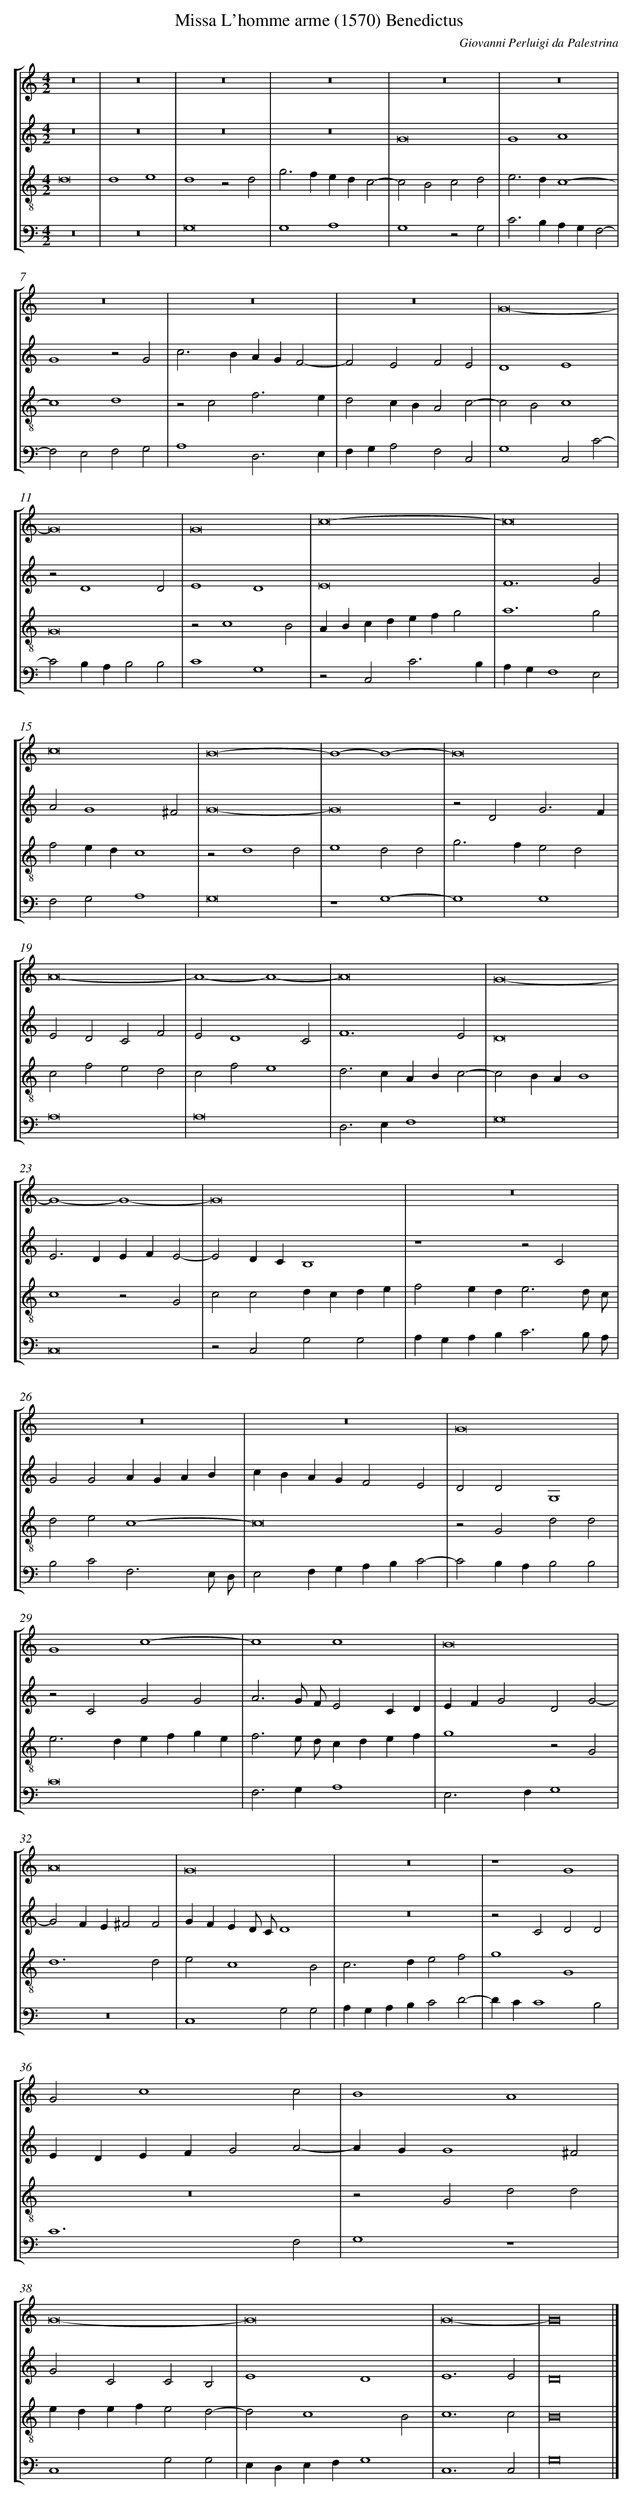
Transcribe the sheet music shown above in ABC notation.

X:1
T: Missa L'homme arme (1570) Benedictus
C: Giovanni Perluigi da Palestrina
L: 1/4
M: 4/2
%%staves [1 2 3 4]
V: 1 clef=treble
V: 2 clef=treble
V: 3 clef=treble-8
V: 4 clef=bass
K: C
[V:1] z8 |
[V:2] z8 |
[V:3] d8 |
[V:4] z8 |
[V:1] z8 |
[V:2] z8 |
[V:3] d4e4 |
[V:4] z8 |
[V:1] z8 |
[V:2] z8 |
[V:3] d4z2d2 |
[V:4] G,8 |
[V:1] z8 |
[V:2] z8 |
[V:3] g2>f2edc2- |
[V:4] G,4A,4 |
[V:1] z8 |
[V:2] G8 |
[V:3] c2B2c2d2 |
[V:4] G,4z2G,2 |
[V:1] z8 |
[V:2] G4A4 |
[V:3] e2>d2c4- |
[V:4] C2>B,2A,G,F,2- |
[V:1] z8 |
[V:2] G4z2G2 |
[V:3] c4d4 |
[V:4] F,2E,2F,2G,2 |
[V:1] z8 |
[V:2] c2>B2AGF2- |
[V:3] z2c2f3e |
[V:4] A,4D,3E, |
[V:1] z8 |
[V:2] F2E2F2E2 |
[V:3] d2cBA2c2- |
[V:4] F,G,A,2F,2C,2 |
[V:1] G8- |
[V:2] D4E4 |
[V:3] c2B2c4 |
[V:4] G,4C,2C2- |
[V:1] G8 |
[V:2] z2D4D2 |
[V:3] G8 |
[V:4] C2B,A,B,2B,2 |
[V:1] G8 |
[V:2] E4D4 |
[V:3] z2c4B2 |
[V:4] C4G,4 |
[V:1] c8- |
[V:2] E8 |
[V:3] ABcdefg2 |
[V:4] z2C,2C3B, |
[V:1] c8 |
[V:2] F6G2 |
[V:3] a6g2 |
[V:4] A,G,F,4E,2 |
[V:1] c8 |
[V:2] A2G4^F2 |
[V:3] f2edc4 |
[V:4] F,2G,2A,4 |
[V:1] B8- |
[V:2] G8- |
[V:3] z2d4d2 |
[V:4] G,8 |
[V:1] B4-B4- |
[V:2] G8 |
[V:3] e4d2d2 |
[V:4] z4G,4- |
[V:1] B8 |
[V:2] z2D2G3F |
[V:3] g2>f2e2d2 |
[V:4] G,4G,4 |
[V:1] A8- |
[V:2] E2D2C2F2 |
[V:3] c2f2e2d2 |
[V:4] A,8 |
[V:1] A4-A4- |
[V:2] E2D4C2 |
[V:3] c2f2e4 |
[V:4] A,8 |
[V:1] A8 |
[V:2] F6E2 |
[V:3] d2>c2ABc2- |
[V:4] D,2>E,2F,4 |
[V:1] G8- |
[V:2] D8 |
[V:3] c2BAB4 |
[V:4] G,8 |
[V:1] G4-G4- |
[V:2] E2>D2EFE2- |
[V:3] c4z2G2 |
[V:4] C,8 |
[V:1] G8 |
[V:2] E2DCB,4 |
[V:3] c2c2dcde |
[V:4] z2C,2G,2G,2 |
[V:1] z8 |
[V:2] z4z2C2 |
[V:3] f2ed2<e2d/ c/ |
[V:4] A,G,A,B,2<C2B,/ A,/ |
[V:1] z8 |
[V:2] G2G2AGAB |
[V:3] d2e2c4- |
[V:4] B,2C2F,3E,/ D,/ |
[V:1] z8 |
[V:2] cBAGF2E2 |
[V:3] c8 |
[V:4] E,2F,G,A,B,C2- |
[V:1] G8 |
[V:2] D2D2G,4 |
[V:3] z2G2d2d2 |
[V:4] C2B,A,B,2B,2 |
[V:1] G4c4- |
[V:2] z2C2G2G2 |
[V:3] e2>d2efge |
[V:4] C8 |
[V:1] c4c4 |
[V:2] A3G/ F/E2CD |
[V:3] f3e/ d/cdef |
[V:4] F,2>G,2A,4 |
[V:1] B8 |
[V:2] EFG2D2G2- |
[V:3] g4z2G2 |
[V:4] E,2>F,2G,4 |
[V:1] A8 |
[V:2] G2FE^F2F2 |
[V:3] d6d2 |
[V:4] z8 |
[V:1] G8 |
[V:2] GFED/ C/D4 |
[V:3] e2c4B2 |
[V:4] C,4G,2G,2 |
[V:1] z8 |
[V:2] z8 |
[V:3] c2>d2e2f2 |
[V:4] A,G,A,B,C2D2- |
[V:1] z4G4 |
[V:2] z2C2D2D2 |
[V:3] g4G4 |
[V:4] DCC4B,2 |
[V:1] G2c4c2 |
[V:2] EDEFG2A2- |
[V:3] z8 |
[V:4] C6F,2 |
[V:1] B4A4 |
[V:2] AGG4^F2 |
[V:3] z2G2d2d2 |
[V:4] G,4z4 |
[V:1] G8- |
[V:2] G2C2C2B,2 |
[V:3] edefe2d2- |
[V:4] C,4G,2G,2 |
[V:1] G8 |
[V:2] E4D4 |
[V:3] d2c4B2 |
[V:4] E,D,E,F,G,4 |
[V:1] G8- |
[V:2] E6E2 |
[V:3] c6c2 |
[V:4] C,6C,2 |
[V:1] G8 |]
[V:2] D8 |]
[V:3] B8 |]
[V:4] G,8 |]
